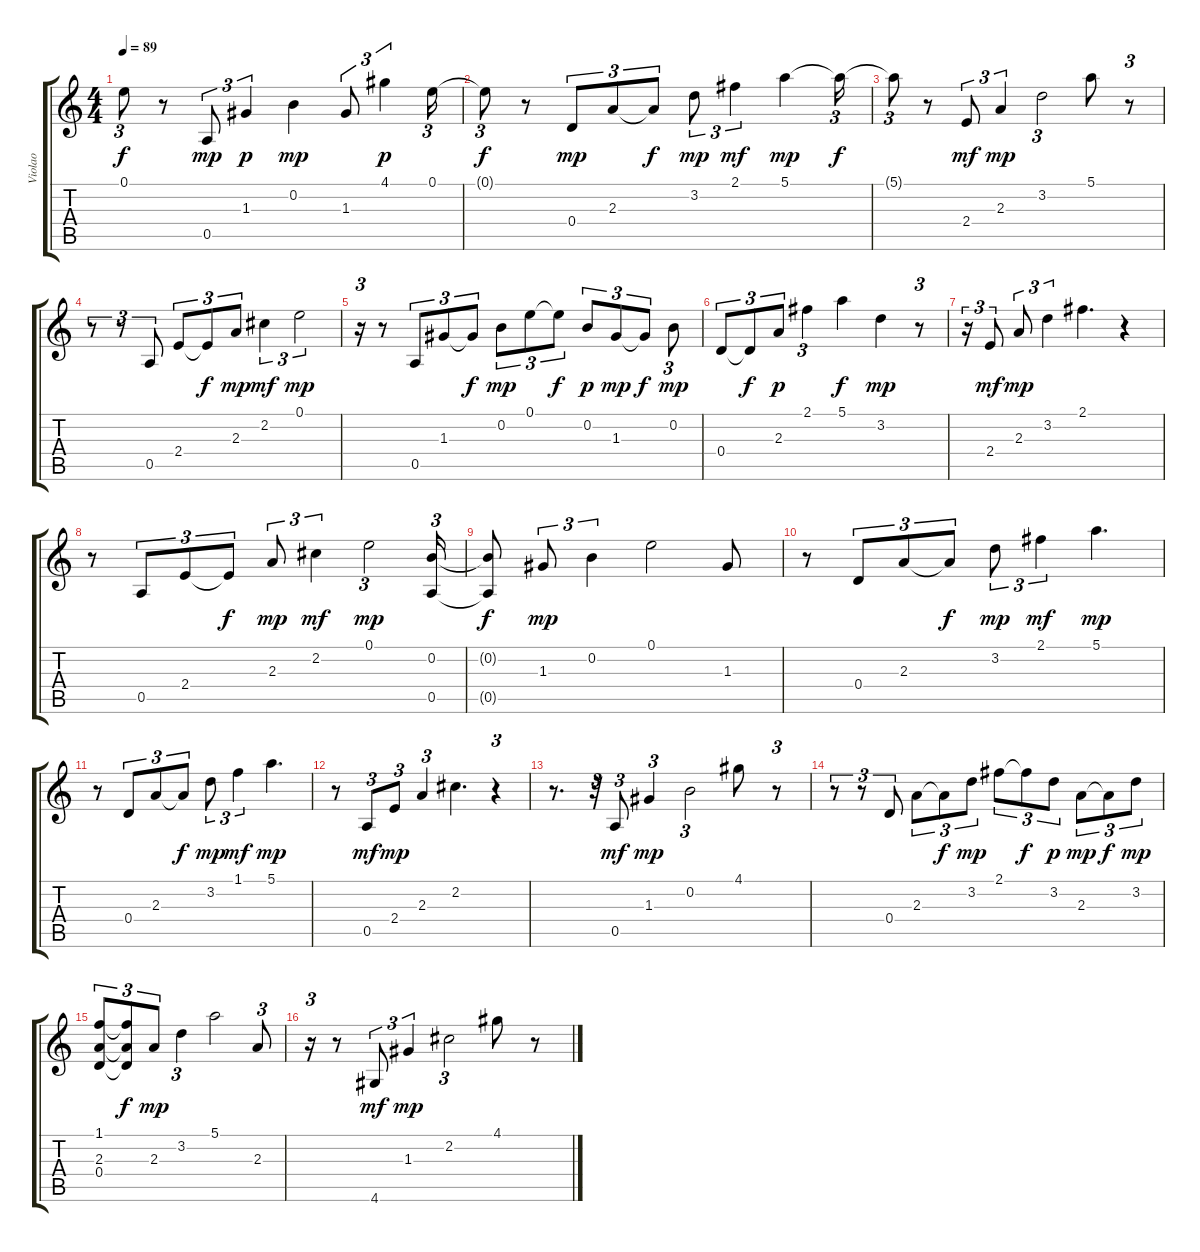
\track ("Violao         " "Violao    ") {instrument acousticguitarnylon}
\staff {score tabs}
\tuning (E4 B3 G3 D3 A2 E2) {hide}
\ts (4 4)
\tempo 89
\clef g2
\ks c
0.1{t}.8{tu (3 2) dy f} r.8 0.5.8{tu (3 2) dy mp} 1.3.4{tu (3 2) dy p} 0.2.4{dy mp} 1.3.8{tu (3 2)} 4.1.4{tu (3 2) dy p} 0.1.16{tu (3 2)} |
0.1{t}.8{tu (3 2) dy f} r.8 0.4.8{tu (3 2) dy mp} 2.3.8{tu (3 2)} 2.3{t}.8{tu (3 2) dy f} 3.2.8{tu (3 2) dy mp} 2.1.4{tu (3 2) dy mf} 5.1.4{dy mp} 5.1{t}.16{tu (3 2) dy f} |
5.1{t}.8{tu (3 2)} r.8 2.4.8{tu (3 2) dy mf} 2.3.4{tu (3 2) dy mp} 3.2.2{tu (3 2)} 5.1.8 r.8{tu (3 2)} |
r.8{tu (3 2)} r.8{tu (3 2)} 0.5.8{tu (3 2)} 2.4.8{tu (3 2)} 2.4{t}.8{tu (3 2) dy f} 2.3.8{tu (3 2) dy mp} 2.2.4{tu (3 2) dy mf} 0.1.2{tu (3 2) dy mp} |
r.16{tu (3 2)} r.8 0.5.8{tu (3 2)} 1.3.8{tu (3 2)} 1.3{t}.8{tu (3 2) dy f} 0.2.8{tu (3 2) dy mp} 0.1.8{tu (3 2)} 0.1{t}.8{tu (3 2) dy f} 0.2.8{tu (3 2) dy p} 1.3.8{tu (3 2) dy mp} 1.3{t}.8{tu (3 2) dy f} 0.2.8{tu (3 2) dy mp} |
0.4.8{tu (3 2)} 0.4{t}.8{tu (3 2) dy f} 2.3.8{tu (3 2) dy p} 2.1.4{tu (3 2)} 5.1.4{dy f} 3.2.4{dy mp} r.8{tu (3 2)} |
r.16{tu (3 2)} 2.4.8{tu (3 2) dy mf} 2.3.8{tu (3 2) dy mp} 3.2.4{tu (3 2)} 2.1.4{d} r.4 |
r.8 0.5.8{tu (3 2)} 2.4.8{tu (3 2)} 2.4{t}.8{tu (3 2) dy f} 2.3.8{tu (3 2) dy mp} 2.2.4{tu (3 2) dy mf} 0.1.2{tu (3 2) dy mp} (0.2 0.5).16{tu (3 2)} |
(0.2{t} 0.5{t}).8{dy f} 1.3.8{tu (3 2) dy mp} 0.2.4{tu (3 2)} 0.1.2 1.3.8 |
r.8 0.4.8{tu (3 2)} 2.3.8{tu (3 2)} 2.3{t}.8{tu (3 2) dy f} 3.2.8{tu (3 2) dy mp} 2.1.4{tu (3 2) dy mf} 5.1.4{d dy mp} |
r.8 0.4.8{tu (3 2)} 2.3.8{tu (3 2)} 2.3{t}.8{tu (3 2) dy f} 3.2.8{tu (3 2) dy mp} 1.1.4{tu (3 2) dy mf} 5.1.4{d dy mp} |
r.8 0.5.8{tu (3 2) dy mf} 2.4.8{tu (3 2) dy mp} 2.3.4{tu (3 2)} 2.2.4{d} r.4{tu (3 2)} |
r.8{d} r.32{tu (3 2)} 0.5.8{tu (3 2) dy mf} 1.3.4{tu (3 2) dy mp} 0.2.2{tu (3 2)} 4.1.8 r.8{tu (3 2)} |
r.8{tu (3 2)} r.8{tu (3 2)} 0.4.8{tu (3 2)} 2.3.8{tu (3 2)} 2.3{t}.8{tu (3 2) dy f} 3.2.8{tu (3 2) dy mp} 2.1.8{tu (3 2)} 2.1{t}.8{tu (3 2) dy f} 3.2.8{tu (3 2) dy p} 2.3.8{tu (3 2) dy mp} 2.3{t}.8{tu (3 2) dy f} 3.2.8{tu (3 2) dy mp} |
(1.1 2.3 0.4).8{tu (3 2)} (1.1{t} 2.3{t} 0.4{t}).8{tu (3 2) dy f} 2.3.8{tu (3 2) dy mp} 3.2.4{tu (3 2)} 5.1.2 2.3.8{tu (3 2)} |
r.16{tu (3 2)} r.8 4.6.8{tu (3 2) dy mf} 1.3.4{tu (3 2) dy mp} 2.2.2{tu (3 2)} 4.1.8 r.8
